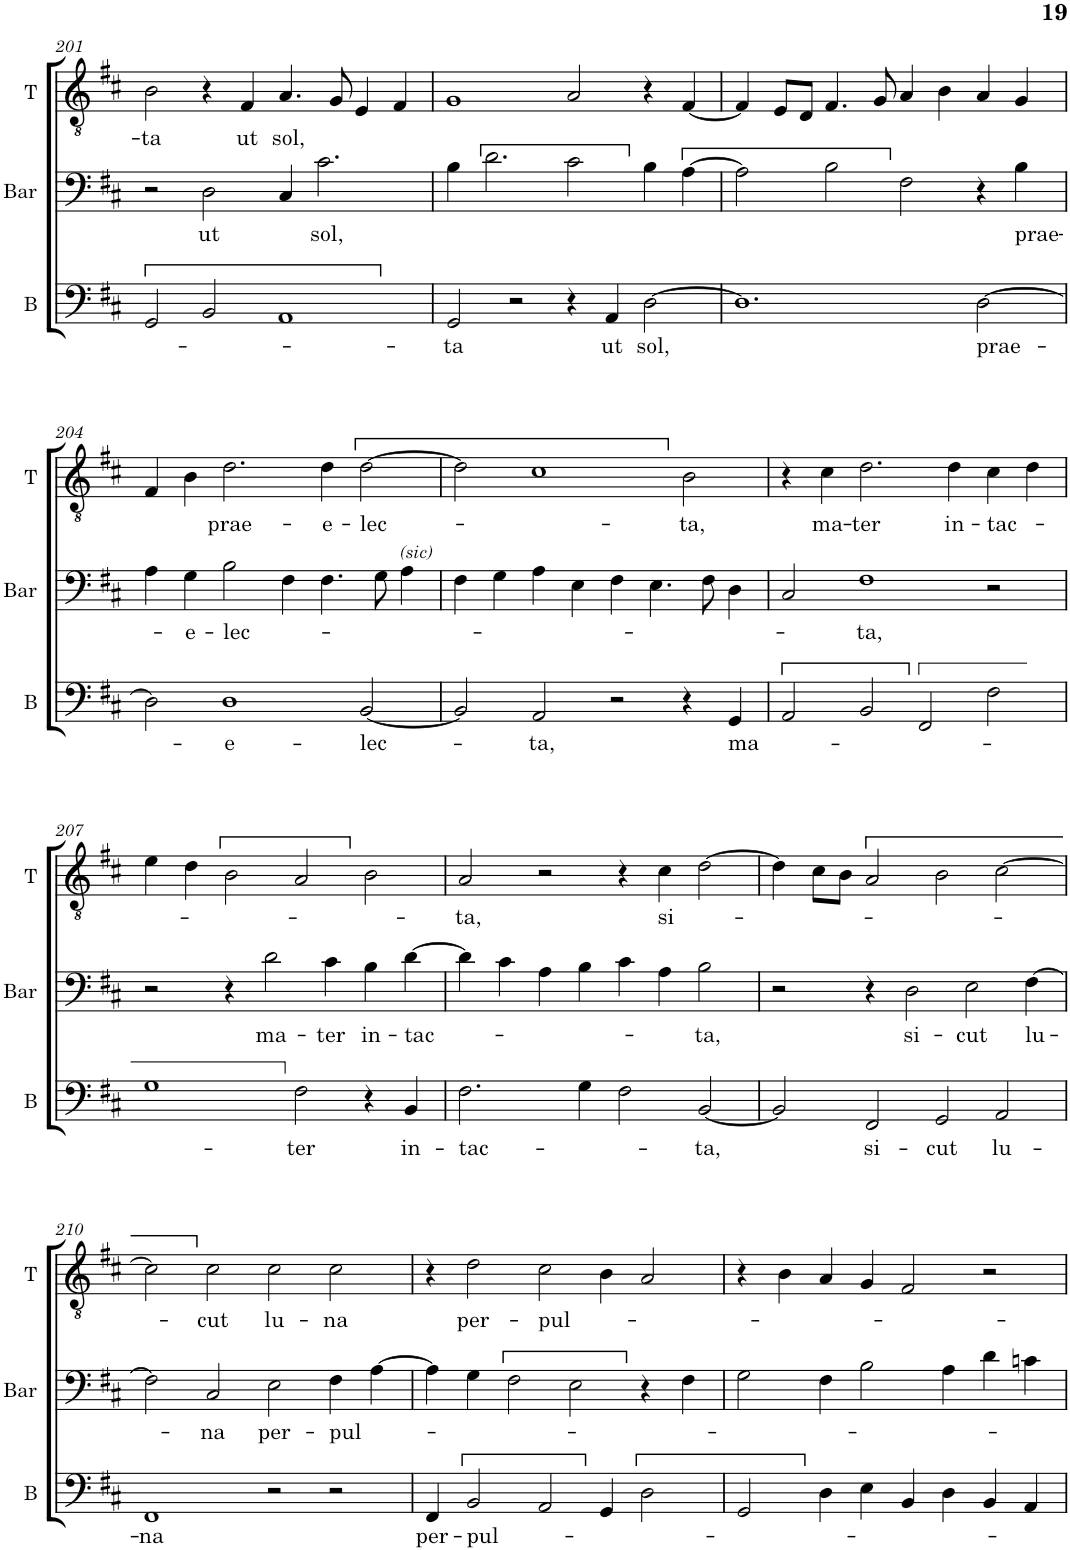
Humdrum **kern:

**kern	**text	**kern	**text	**kern	**text
*part3	*part3	*part2	*part2	*part1	*part1
*staff3	*staff3	*staff2	*staff2	*staff1	*staff1
*I"B	*	*I"Bar	*	*I"T	*
*I'B	*	*I'Bar	*	*I'T	*
!!LO:PB:g=z
*clefF4	*	*clefF4	*	*clefGv2	*
*	*	*Trd8c14	*	*	*
*k[f#c#]	*	*k[f#c#]	*	*k[f#c#]	*
*M4/2	*	*M4/2	*	*M4/2	*
=201	=201	=201	=201	=201	=201
!	!	!	!	!	!LO:LY:b
2GG/	.	2r	.	2B\	-ta
!	!	!	!LO:LY:b	!	!
2BB/	.	2D\	ut	4r	.
!	!	!	!	!	!LO:LY:b
.	.	.	.	4F#/	ut
!	!	!	!	!	!LO:LY:b
1AA	.	4C#/	.	4.A/	sol,
!	!	!	!LO:LY:b	!	!
.	.	2.c#\	sol,	.	.
.	.	.	.	8G/	.
.	.	.	.	4E/	.
.	.	.	.	4F#/	.
=202	=202	=202	=202	=202	=202
!	!LO:LY:b	!	!	!	!
2GG/	-ta	4B\	.	1G	.
.	.	2.d\	.	.	.
2r	.	.	.	.	.
4r	.	2c#\	.	2A/	.
!	!LO:LY:b	!	!	!	!
4AA/	ut	.	.	.	.
!	!LO:LY:b	!	!	!	!
[2D\	sol,	4B\	.	4r	.
.	.	[4A\	.	[4F#/	.
=203	=203	=203	=203	=203	=203
1.D]	.	2A\]	.	4F#/]	.
.	.	.	.	8E/L	.
.	.	.	.	8D/J	.
.	.	2B\	.	4.F#/	.
.	.	.	.	8G/	.
.	.	2F#\	.	4A/	.
.	.	.	.	4B\	.
!	!LO:LY:b	!	!	!	!
[2D\	prae-	4r	.	4A/	.
!	!	!	!LO:LY:b	!	!
.	.	4B\	prae-	4G/	.
!!LO:LB:g=z
=204	=204	=204	=204	=204	=204
2D\]	.	4A\	.	4F#/	.
!	!	!	!LO:LY:b	!	!
.	.	4G\	-e-	4B\	.
!	!LO:LY:b	!	!LO:LY:b	!	!LO:LY:b
1D	-e-	2B\	-lec-	2.d\	prae-
.	.	4F#\	.	.	.
!	!	!	!	!	!LO:LY:b
.	.	4.F#\	.	4d\	-e-
!	!LO:LY:b	!	!	!	!LO:LY:b
[2BB/	-lec-	.	.	[2d\	-lec-
.	.	8G\	.	.	.
!	!	!LO:TX:a:i:t=(sic)	!	!	!
.	.	4A\	.	.	.
=205	=205	=205	=205	=205	=205
2BB/]	.	4F#\	.	2d\]	.
.	.	4G\	.	.	.
!	!LO:LY:b	!	!	!	!
2AA/	-ta,	4A\	.	1c#	.
.	.	4E\	.	.	.
2r	.	4F#\	.	.	.
.	.	4.E\	.	.	.
!	!	!	!	!	!LO:LY:b
4r	.	.	.	2B\	-ta,
.	.	8F#\	.	.	.
!	!LO:LY:b	!	!	!	!
4GG/	ma-	4D\	.	.	.
=206	=206	=206	=206	=206	=206
2AA/	.	2C#/	.	4r	.
!	!	!	!	!	!LO:LY:b
.	.	.	.	4c#\	ma-
!	!	!	!LO:LY:b	!	!LO:LY:b
2BB/	.	1F#	-ta,	2.d\	-ter
2FF#/	.	.	.	.	.
!	!	!	!	!	!LO:LY:b
.	.	.	.	4d\	in-
!	!	!	!	!	!LO:LY:b
2F#\	.	2r	.	4c#\	-tac-
.	.	.	.	4d\	.
!!LO:LB:g=z
=207	=207	=207	=207	=207	=207
1G	.	2r	.	4e\	.
.	.	.	.	4d\	.
.	.	4r	.	2B\	.
!	!	!	!LO:LY:b	!	!
.	.	2d\	ma-	.	.
!	!LO:LY:b	!	!	!	!
2F#\	-ter	.	.	2A/	.
!	!	!	!LO:LY:b	!	!
.	.	4c#\	-ter	.	.
!	!	!	!LO:LY:b	!	!
4r	.	4B\	in-	2B\	.
!	!LO:LY:b	!	!LO:LY:b	!	!
4BB/	in-	[4d\	-tac-	.	.
=208	=208	=208	=208	=208	=208
!	!LO:LY:b	!	!	!	!LO:LY:b
2.F#\	-tac-	4d\]	.	2A/	-ta,
.	.	4c#\	.	.	.
.	.	4A\	.	2r	.
4G\	.	4B\	.	.	.
2F#\	.	4c#\	.	4r	.
!	!	!	!	!	!LO:LY:b
.	.	4A\	.	4c#\	si-
!	!LO:LY:b	!	!LO:LY:b	!	!
[2BB/	-ta,	2B\	-ta,	[2d\	.
=209	=209	=209	=209	=209	=209
2BB/]	.	2r	.	4d\]	.
.	.	.	.	8c#\L	.
.	.	.	.	8B\J	.
!	!LO:LY:b	!	!	!	!
2FF#/	si-	4r	.	2A/	.
!	!	!	!LO:LY:b	!	!
.	.	2D\	si-	.	.
!	!LO:LY:b	!	!	!	!
2GG/	-cut	.	.	2B\	.
!	!	!	!LO:LY:b	!	!
.	.	2E\	-cut	.	.
!	!LO:LY:b	!	!	!	!
2AA/	lu-	.	.	[2c#\	.
!	!	!	!LO:LY:b	!	!
.	.	[4F#\	lu-	.	.
!!LO:LB:g=z
=210	=210	=210	=210	=210	=210
!	!LO:LY:b	!	!	!	!
1FF#	-na	2F#\]	.	2c#\]	.
!	!	!	!LO:LY:b	!	!LO:LY:b
.	.	2C#/	-na	2c#\	-cut
!	!	!	!LO:LY:b	!	!LO:LY:b
2r	.	2E\	per-	2c#\	lu-
!	!	!	!LO:LY:b	!	!LO:LY:b
2r	.	4F#\	-pul-	2c#\	-na
.	.	[4A\	.	.	.
=211	=211	=211	=211	=211	=211
!	!LO:LY:b	!	!	!	!
4FF#/	per-	4A\]	.	4r	.
!	!LO:LY:b	!	!	!	!LO:LY:b
2BB/	-pul-	4G\	.	2d\	per-
.	.	2F#\	.	.	.
!	!	!	!	!	!LO:LY:b
2AA/	.	.	.	2c#\	-pul-
.	.	2E\	.	.	.
4GG/	.	.	.	4B\	.
2D\	.	4r	.	2A/	.
.	.	4F#\	.	.	.
=212	=212	=212	=212	=212	=212
2GG/	.	2G\	.	4r	.
.	.	.	.	4B\	.
4D\	.	4F#\	.	4A/	.
4E\	.	2B\	.	4G/	.
4BB/	.	.	.	2F#/	.
4D\	.	4A\	.	.	.
4BB/	.	4d\	.	2r	.
4AA/	.	4cn\	.	.	.
=	=	=	=	=	=
*-	*-	*-	*-	*-	*-
